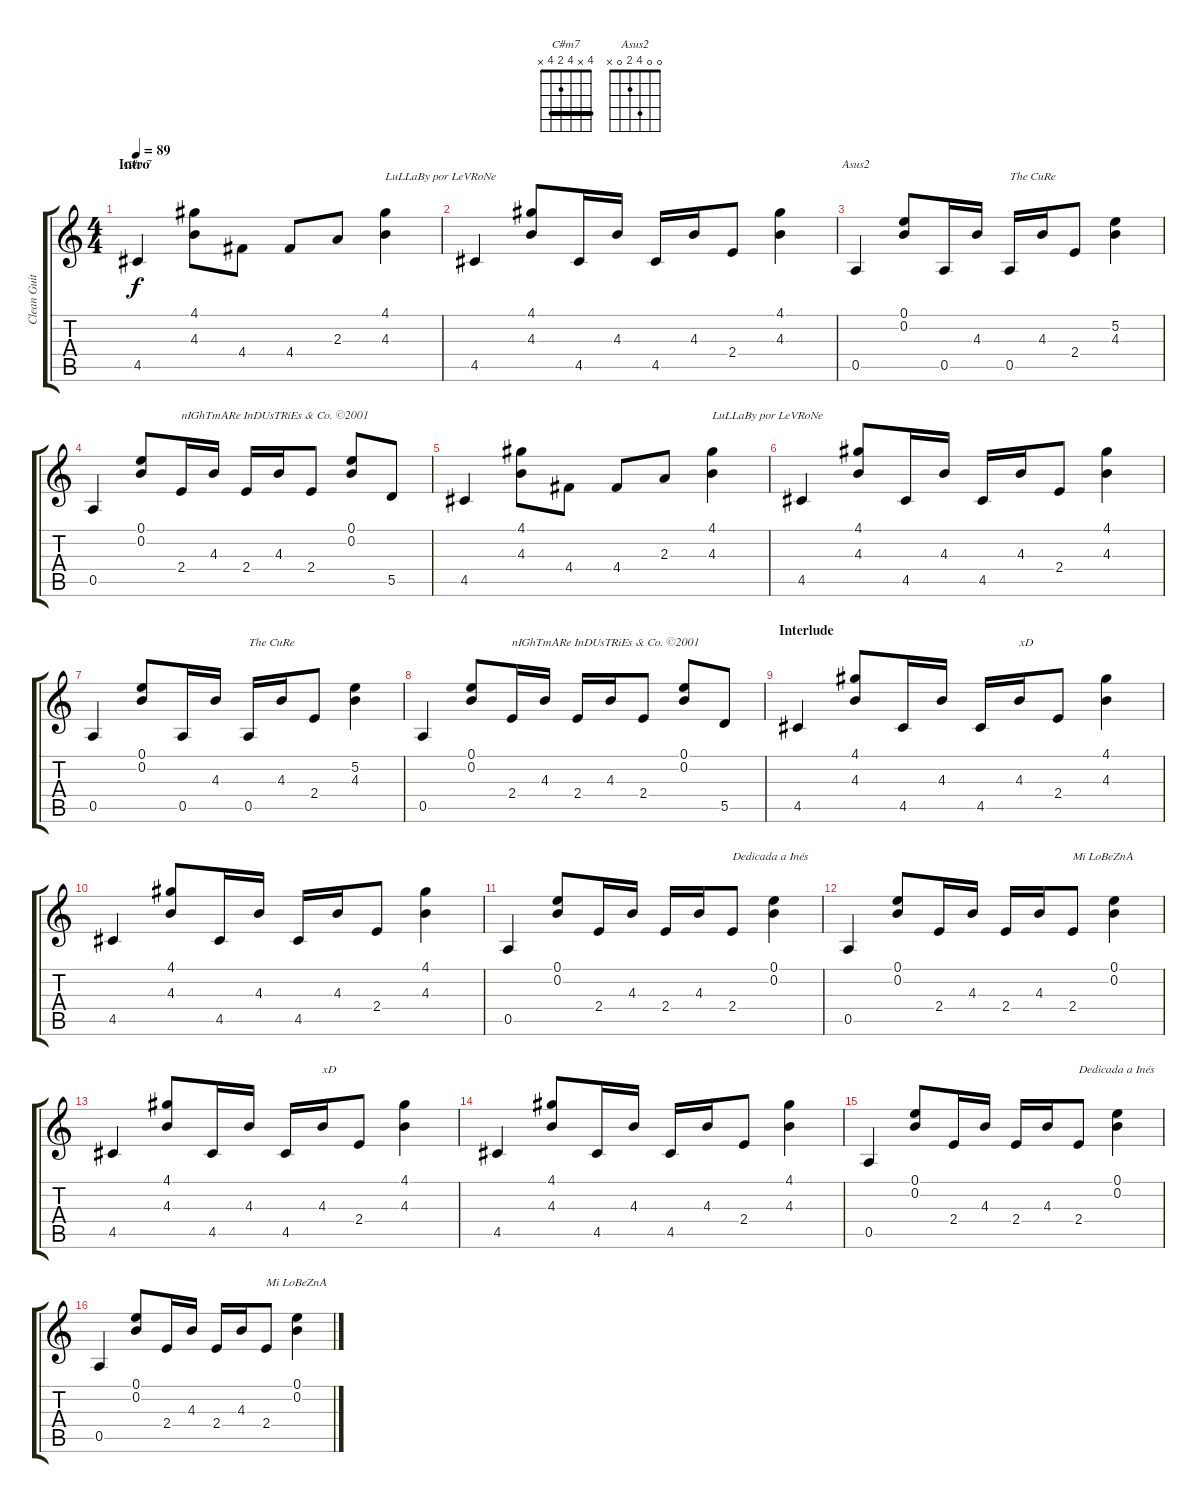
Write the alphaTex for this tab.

\track ("Clean Guitar" "Clean Guit") {instrument electricguitarclean}
\staff {score tabs}
\tuning (E4 B3 G3 D3 A2 E2) {hide}
\chord ("C#m7" 4 x 4 2 4 x) {barre 4}
\chord ("Asus2" 0 0 4 2 0 x)
\ts (4 4)
\section ("" "Intro")
\tempo 89
\clef g2
\ks c
4.5.4{ch "C#m7" dy f instrument electricguitarclean} (4.1 4.3).8 4.4.8 4.4.8 2.3.8 (4.1 4.3).4{txt "LuLLaBy por LeVRoNe"} |
4.5.4 (4.1 4.3).8 4.5.16 4.3.16 4.5.16 4.3.16 2.4.8 (4.1 4.3).4 |
0.5.4{ch "Asus2"} (0.1 0.2).8 0.5.16 4.3.16 0.5.16{txt "The CuRe"} 4.3.16 2.4.8 (5.2 4.3).4 |
0.5.4 (0.1 0.2).8 2.4.16{txt "nIGhTmARe InDUsTRiEs & Co. ©2001"} 4.3.16 2.4.16 4.3.16 2.4.8 (0.1 0.2).8 5.5.8 |
4.5.4 (4.1 4.3).8 4.4.8 4.4.8 2.3.8 (4.1 4.3).4{txt "LuLLaBy por LeVRoNe"} |
4.5.4 (4.1 4.3).8 4.5.16 4.3.16 4.5.16 4.3.16 2.4.8 (4.1 4.3).4 |
0.5.4 (0.1 0.2).8 0.5.16 4.3.16 0.5.16{txt "The CuRe"} 4.3.16 2.4.8 (5.2 4.3).4 |
0.5.4 (0.1 0.2).8 2.4.16{txt "nIGhTmARe InDUsTRiEs & Co. ©2001"} 4.3.16 2.4.16 4.3.16 2.4.8 (0.1 0.2).8 5.5.8 |
\section ("" "Interlude")
4.5.4 (4.1 4.3).8 4.5.16 4.3.16 4.5.16 4.3.16{txt "xD"} 2.4.8 (4.1 4.3).4 |
4.5.4 (4.1 4.3).8 4.5.16 4.3.16 4.5.16 4.3.16 2.4.8 (4.1 4.3).4 |
0.5.4 (0.1 0.2).8 2.4.16 4.3.16 2.4.16 4.3.16 2.4.8{txt "Dedicada a Inés"} (0.1 0.2).4 |
0.5.4 (0.1 0.2).8 2.4.16 4.3.16 2.4.16 4.3.16 2.4.8{txt "Mi LoBeZnA "} (0.1 0.2).4 |
4.5.4 (4.1 4.3).8 4.5.16 4.3.16 4.5.16 4.3.16{txt "xD"} 2.4.8 (4.1 4.3).4 |
4.5.4 (4.1 4.3).8 4.5.16 4.3.16 4.5.16 4.3.16 2.4.8 (4.1 4.3).4 |
0.5.4 (0.1 0.2).8 2.4.16 4.3.16 2.4.16 4.3.16 2.4.8{txt "Dedicada a Inés"} (0.1 0.2).4 |
0.5.4 (0.1 0.2).8 2.4.16 4.3.16 2.4.16 4.3.16 2.4.8{txt "Mi LoBeZnA "} (0.1 0.2).4
